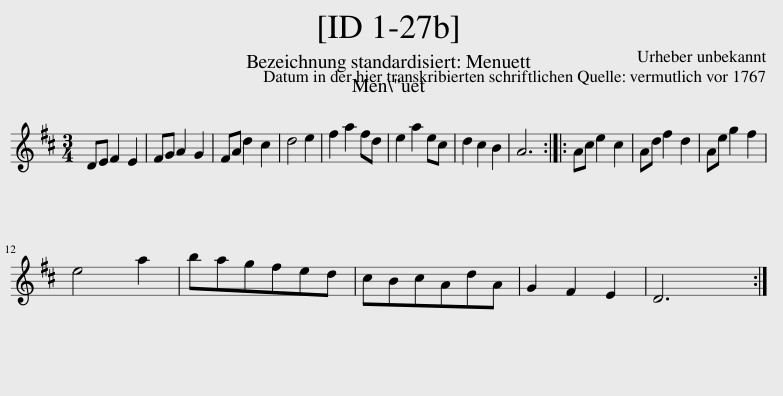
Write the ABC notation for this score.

X:1
L:1/8
M:3/4
I:linebreak $
K:D
V:1 treble
V:1
 DE F2 E2 | FG A2 G2 | FA d2 c2 | d4 e2 | f2 a2 fd | %5
 e2 a2 ec | d2 c2 B2 | A6 :: Ac e2 c2 | Ad f2 d2 | %10
 Ae g2 f2 |$ e4 a2 | bagfed | cBcAdA | G2 F2 E2 | %15
 D6 :| %16
